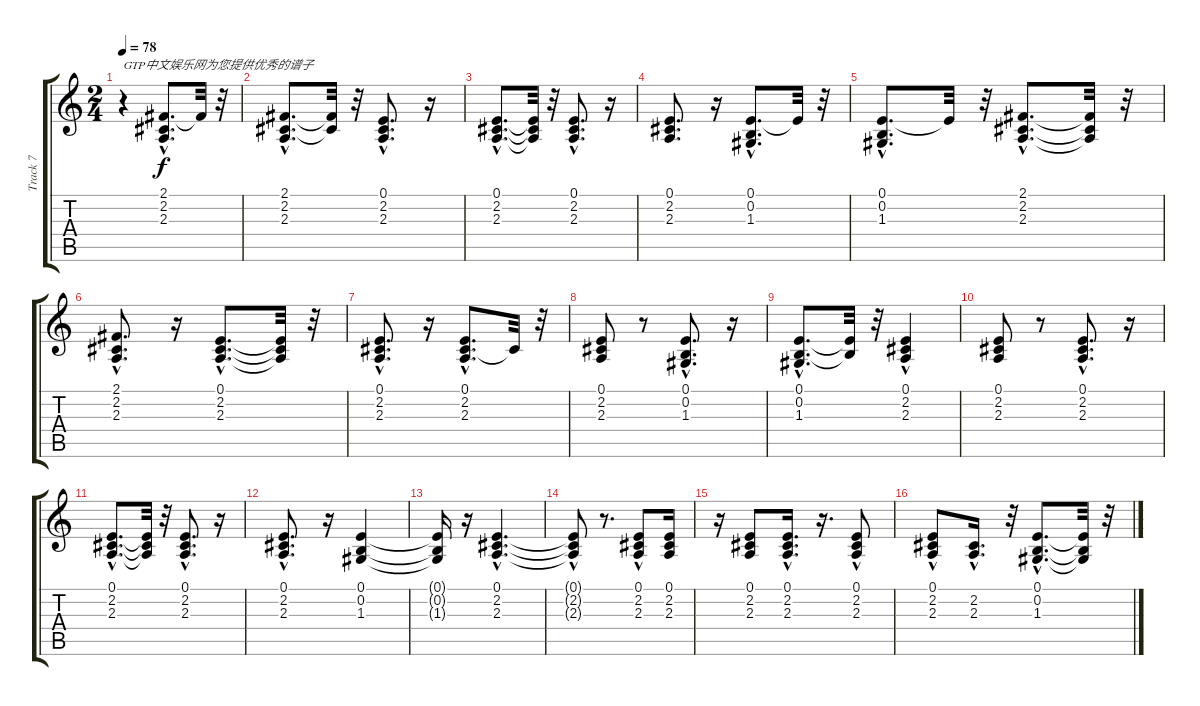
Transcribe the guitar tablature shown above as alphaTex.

\track ("Track 7" "Track 7") {instrument acousticgrandpiano}
\staff {score tabs}
\tuning (E4 B3 G3 D3 A2 E2) {hide}
\ts (2 4)
\tempo 78
\clef g2
\ks c
r.4{txt "GTP中文娱乐网为您提供优秀的谱子" dy f instrument acousticgrandpiano} (2.1{hac} 2.2{hac} 2.3{hac}).8{d} 2.1{t}.32 r.32 |
(2.1{hac} 2.2{hac} 2.3{hac}).8{d} (2.1{t} 2.2{t}).32 r.32 (0.1{hac} 2.2{hac} 2.3{hac}).8{d} r.16 |
(0.1{hac} 2.2{hac} 2.3{hac}).8{d} (0.1{t} 2.2{t} 2.3{t}).32 r.32 (0.1{hac} 2.2{hac} 2.3{hac}).8{d} r.16 |
(0.1 2.2 2.3).8{d} r.16 (0.1{hac} 0.2{hac} 1.3{hac}).8{d} 0.1{t}.32 r.32 |
(0.1{hac} 0.2{hac} 1.3{hac}).8{d} 0.1{t}.32 r.32 (2.1{hac} 2.2{hac} 2.3{hac}).8{d} (2.1{t} 2.2{t} 2.3{t}).32 r.32 |
(2.1{hac} 2.2{hac} 2.3{hac}).8{d} r.16 (0.1{hac} 2.2{hac} 2.3{hac}).8{d} (0.1{t} 2.2{t} 2.3{t}).32 r.32 |
(0.1{hac} 2.2{hac} 2.3{hac}).8{d} r.16 (0.1{hac} 2.2{hac} 2.3{hac}).8{d} 2.2{t}.32 r.32 |
(0.1 2.2 2.3).8 r.8 (0.1{hac} 0.2{hac} 1.3).8{d} r.16 |
(0.1{hac} 0.2{hac} 1.3).8{d} (0.1{t} 0.2{t}).32 r.32 (0.1{hac} 2.2 2.3{hac}).4 |
(0.1 2.2 2.3).8 r.8 (0.1{hac} 2.2{hac} 2.3{hac}).8{d} r.16 |
(0.1{hac} 2.2{hac} 2.3{hac}).8{d} (0.1{t} 2.2{t} 2.3{t}).32 r.32 (0.1{hac} 2.2{hac} 2.3{hac}).8{d} r.16 |
(0.1 2.2 2.3{hac}).8{d} r.16 (0.1 0.2 1.3).4 |
(0.1{t} 0.2{t} 1.3{t}).16 r.16 (0.1{hac} 2.2{hac} 2.3{hac}).4{d} |
(0.1{hac t} 2.2{t} 2.3{hac t}).8 r.8{d} (0.1{hac} 2.2{hac} 2.3).8 (0.1 2.2 2.3).16 |
r.16 (0.1 2.2 2.3).8 (0.1{hac} 2.2{hac} 2.3{hac}).16{d} r.16{d} (0.1{hac} 2.2 2.3{hac}).8 |
(0.1{hac} 2.2{hac} 2.3{hac}).8 (2.2{hac} 2.3).16{d} r.32 (0.1{hac} 0.2{hac} 1.3{hac}).8{d} (0.1{t} 0.2{t} 1.3{t}).32 r.32
